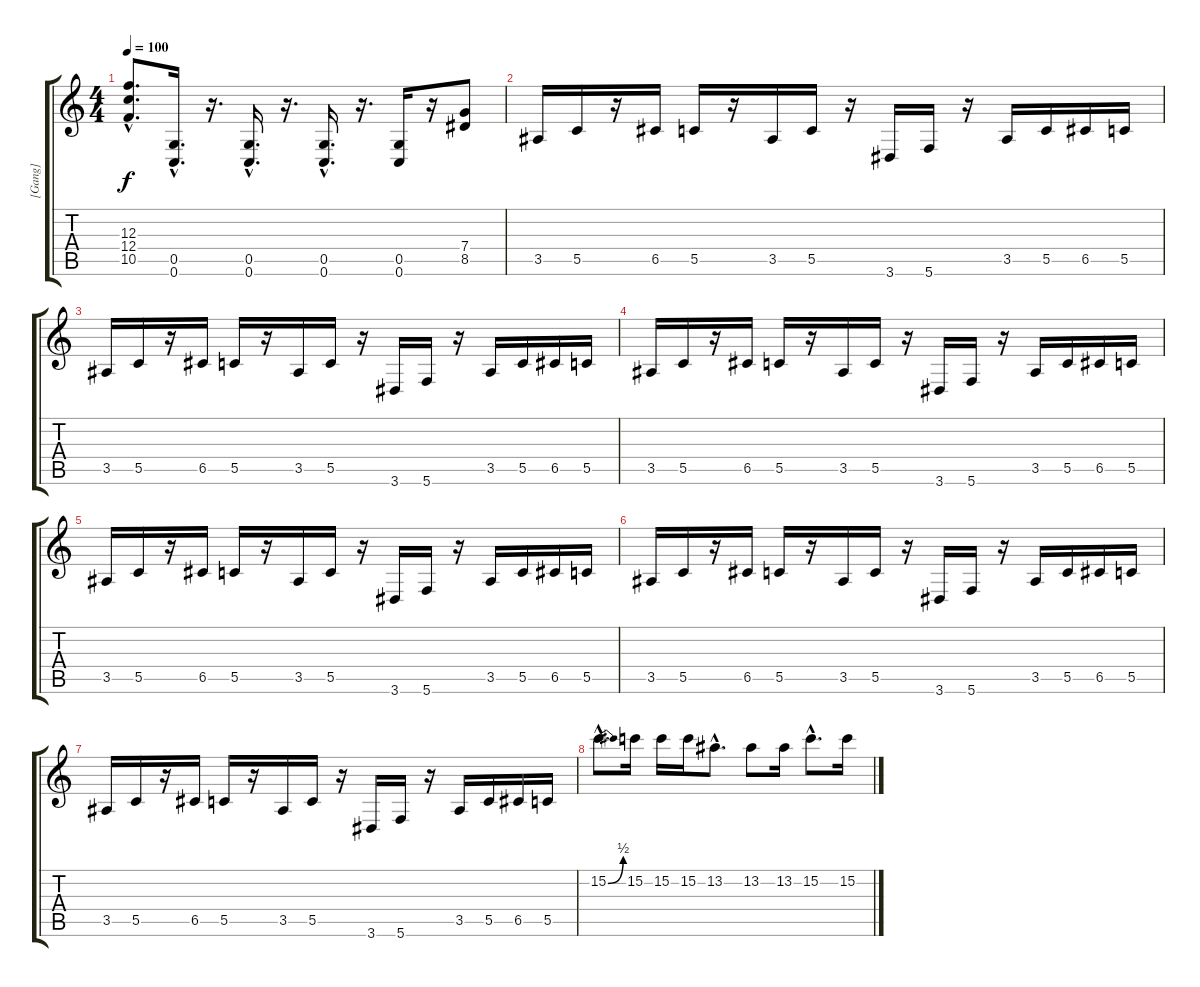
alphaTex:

\track ("[Gang]" "[Gang]") {instrument distortionguitar}
\staff {score tabs}
\tuning (D4 A3 F3 C3 G2 C2) {hide}
\ts (4 4)
\tempo 100
\clef g2
\ks c
(12.3{hac} 12.4{hac} 10.5{hac}).8{d dy f} (0.5{hac} 0.6{hac}).16{d} r.16{d} (0.5{hac} 0.6{hac}).16{d} r.16{d} (0.5{hac} 0.6{hac}).16{d} r.16{d} (0.5 0.6).16 r.16 (7.4 8.5).8 |
3.5.16 5.5.16 r.16 6.5.16 5.5.16 r.16 3.5.16 5.5.16 r.16 3.6.16 5.6.16 r.16 3.5.16 5.5.16 6.5.16 5.5.16 |
3.5.16 5.5.16 r.16 6.5.16 5.5.16 r.16 3.5.16 5.5.16 r.16 3.6.16 5.6.16 r.16 3.5.16 5.5.16 6.5.16 5.5.16 |
3.5.16 5.5.16 r.16 6.5.16 5.5.16 r.16 3.5.16 5.5.16 r.16 3.6.16 5.6.16 r.16 3.5.16 5.5.16 6.5.16 5.5.16 |
3.5.16 5.5.16 r.16 6.5.16 5.5.16 r.16 3.5.16 5.5.16 r.16 3.6.16 5.6.16 r.16 3.5.16 5.5.16 6.5.16 5.5.16 |
3.5.16 5.5.16 r.16 6.5.16 5.5.16 r.16 3.5.16 5.5.16 r.16 3.6.16 5.6.16 r.16 3.5.16 5.5.16 6.5.16 5.5.16 |
3.5.16 5.5.16 r.16 6.5.16 5.5.16 r.16 3.5.16 5.5.16 r.16 3.6.16 5.6.16 r.16 3.5.16 5.5.16 6.5.16 5.5.16 |
15.2{be (bend 0 0 60 2) hac}.8{d} 15.2.16 15.2.16 15.2.16 13.2{hac}.8{d} 13.2.8 13.2.16 15.2{hac}.8{d} 15.2.16
